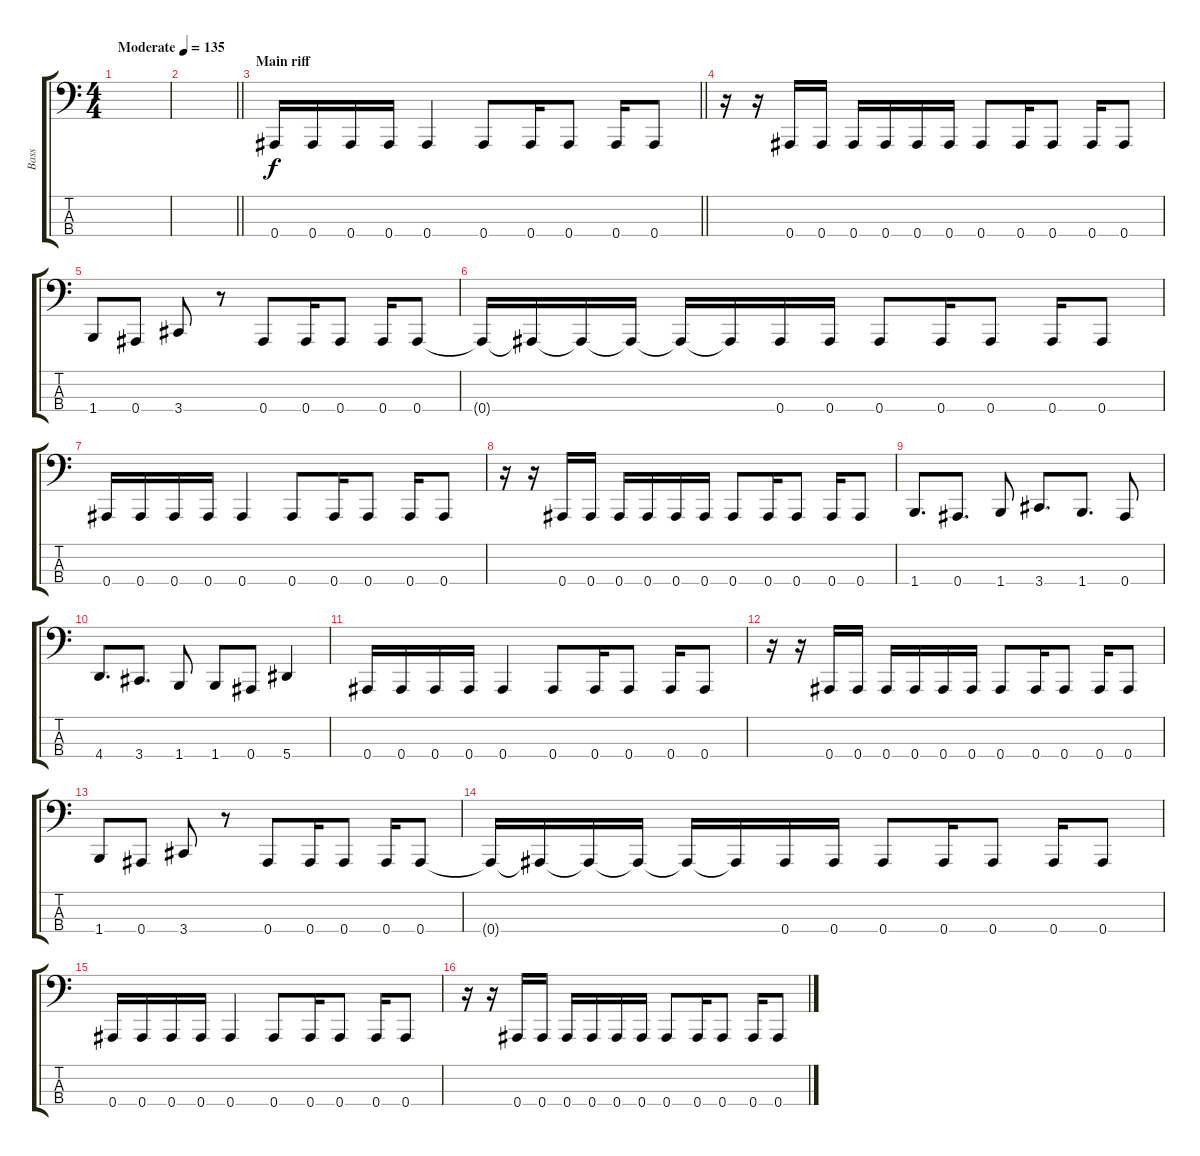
\track ("Bass" "Bass") {instrument electricbassfinger}
\staff {score tabs}
\tuning (Eb3 Bb0 F2 Bb0) {hide}
\ts (4 4)
\tempo (135 "Moderate")
\clef f4
\ks c
|
\barLineRight lightlight
|
\section ("" "Main riff")
\barLineRight lightlight
0.4.16{volume 16 balance 8} 0.4.16 0.4.16 0.4.16 0.4.4 0.4.8 0.4.16 0.4.8 0.4.16 0.4.8 |
r.16 r.16 0.4.16 0.4.16 0.4.16 0.4.16 0.4.16 0.4.16 0.4.8 0.4.16 0.4.8 0.4.16 0.4.8 |
1.4.8 0.4.8 3.4.8 r.8 0.4.8 0.4.16 0.4.8 0.4.16 0.4.8 |
0.4{t}.16 0.4{t}.16 0.4{t}.16 0.4{t}.16 0.4{t}.16 0.4{t}.16 0.4.16 0.4.16 0.4.8 0.4.16 0.4.8 0.4.16 0.4.8 |
0.4.16 0.4.16 0.4.16 0.4.16 0.4.4 0.4.8 0.4.16 0.4.8 0.4.16 0.4.8 |
r.16 r.16 0.4.16 0.4.16 0.4.16 0.4.16 0.4.16 0.4.16 0.4.8 0.4.16 0.4.8 0.4.16 0.4.8 |
1.4.8{d} 0.4.8{d} 1.4.8 3.4.8{d} 1.4.8{d} 0.4.8 |
4.4.8{d} 3.4.8{d} 1.4.8 1.4.8 0.4.8 5.4.4 |
0.4.16 0.4.16 0.4.16 0.4.16 0.4.4 0.4.8 0.4.16 0.4.8 0.4.16 0.4.8 |
r.16 r.16 0.4.16 0.4.16 0.4.16 0.4.16 0.4.16 0.4.16 0.4.8 0.4.16 0.4.8 0.4.16 0.4.8 |
1.4.8 0.4.8 3.4.8 r.8 0.4.8 0.4.16 0.4.8 0.4.16 0.4.8 |
0.4{t}.16 0.4{t}.16 0.4{t}.16 0.4{t}.16 0.4{t}.16 0.4{t}.16 0.4.16 0.4.16 0.4.8 0.4.16 0.4.8 0.4.16 0.4.8 |
0.4.16 0.4.16 0.4.16 0.4.16 0.4.4 0.4.8 0.4.16 0.4.8 0.4.16 0.4.8 |
r.16 r.16 0.4.16 0.4.16 0.4.16 0.4.16 0.4.16 0.4.16 0.4.8 0.4.16 0.4.8 0.4.16 0.4.8
